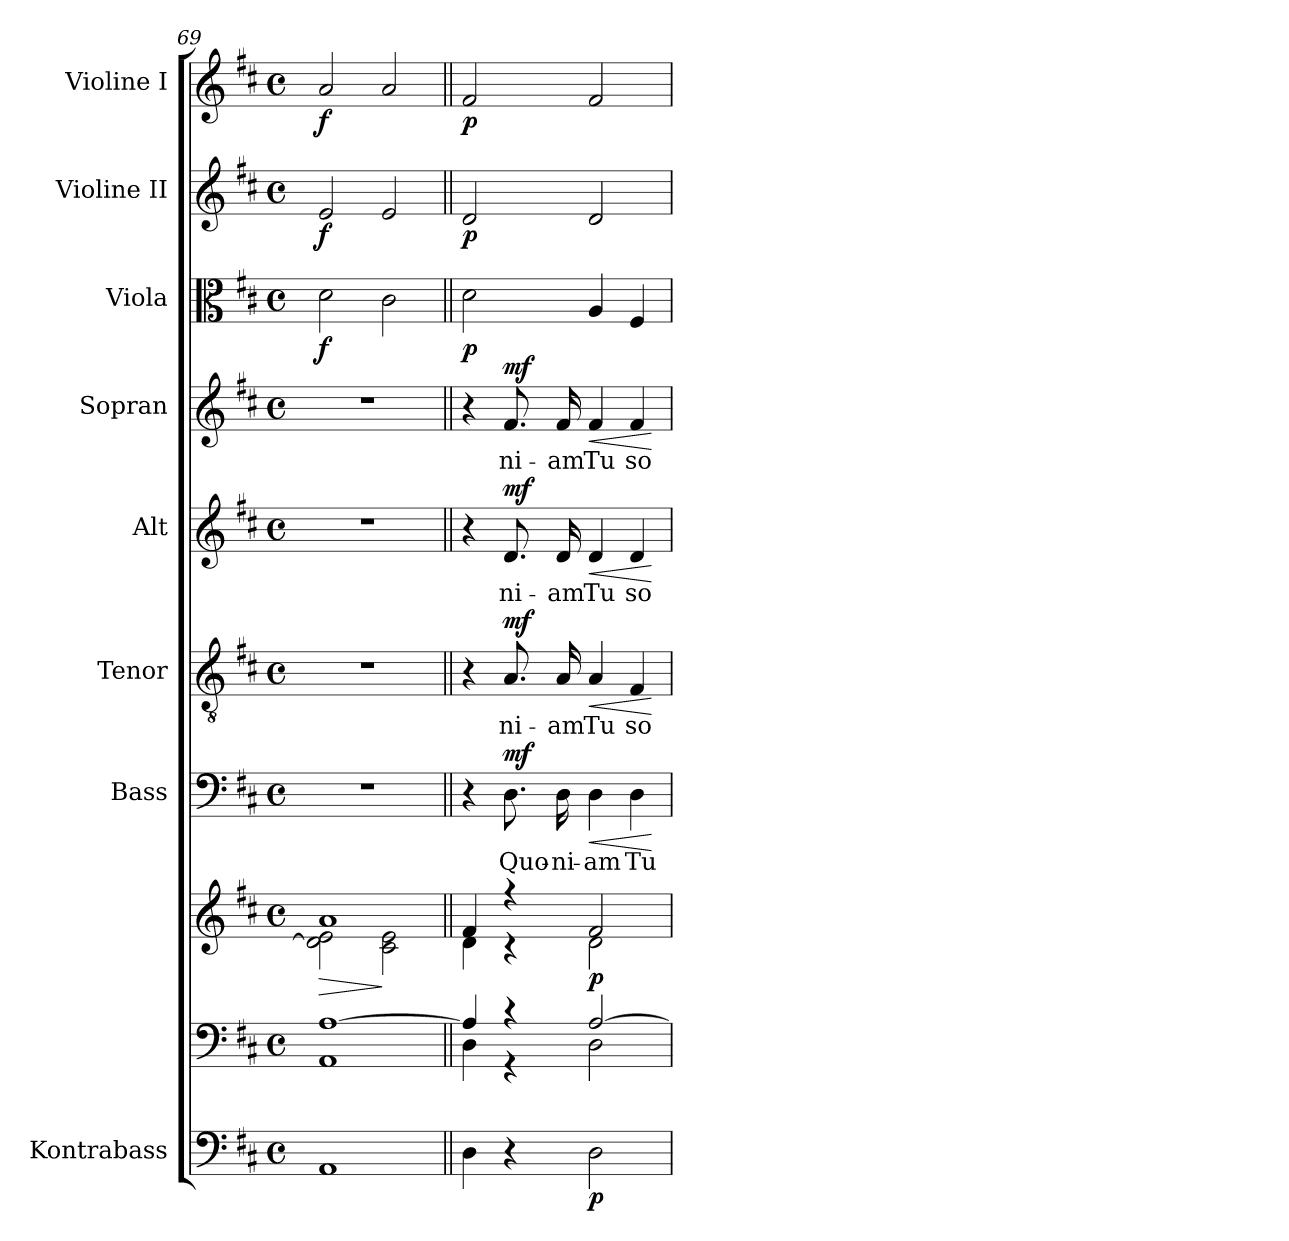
**kern	**dynam	**kern	**kern	**dynam	**kern	**text	**dynam	**kern	**text	**dynam	**kern	**text	**dynam	**kern	**text	**dynam	**kern	**dynam	**kern	**dynam	**kern	**dynam
*part9	*part9	*part8	*part8	*part8	*part7	*part7	*part7	*part6	*part6	*part6	*part5	*part5	*part5	*part4	*part4	*part4	*part3	*part3	*part2	*part2	*part1	*part1
*staff10	*staff10	*staff9	*staff8	*staff8/9	*staff7	*staff7	*staff7	*staff6	*staff6	*staff6	*staff5	*staff5	*staff5	*staff4	*staff4	*staff4	*staff3	*staff3	*staff2	*staff2	*staff1	*staff1
*I"Kontrabass	*	*	*	*	*I"Bass	*	*	*I"Tenor	*	*	*I"Alt	*	*	*I"Sopran	*	*	*I"Viola	*	*I"Violine II	*	*I"Violine I	*
*I'Kb.	*	*	*	*	*I'B.	*	*	*I'T.	*	*	*I'A.	*	*	*I'S.	*	*	*I'Vla.	*	*I'Vl. II	*	*I'Vl. I	*
*clefF4	*	*clefF4	*clefG2	*	*clefF4	*	*	*clefGv2	*	*	*clefG2	*	*	*clefG2	*	*	*clefC3	*	*clefG2	*	*clefG2	*
*ITrd7c12	*	*	*	*	*	*	*	*	*	*	*	*	*	*	*	*	*	*	*	*	*	*
*k[f#c#]	*	*k[f#c#]	*k[f#c#]	*	*k[f#c#]	*	*	*k[f#c#]	*	*	*k[f#c#]	*	*	*k[f#c#]	*	*	*k[f#c#]	*	*k[f#c#]	*	*k[f#c#]	*
*D:	*	*D:	*D:	*	*D:	*	*	*D:	*	*	*D:	*	*	*D:	*	*	*D:	*	*D:	*	*D:	*
*M4/4	*	*M4/4	*M4/4	*	*M4/4	*	*	*M4/4	*	*	*M4/4	*	*	*M4/4	*	*	*M4/4	*	*M4/4	*	*M4/4	*
*met(c)	*	*met(c)	*met(c)	*	*met(c)	*	*	*met(c)	*	*	*met(c)	*	*	*met(c)	*	*	*met(c)	*	*met(c)	*	*met(c)	*
=69	=69	=69	=69	=69	=69	=69	=69	=69	=69	=69	=69	=69	=69	=69	=69	=69	=69	=69	=69	=69	=69	=69
*	*	*^	*	*	*	*	*	*	*	*	*	*	*	*	*	*	*	*	*	*	*	*
!	!	!	!	!	!LO:HP:b	!	!	!	!	!	!	!	!	!	!	!	!	!	!LO:DY:b	!	!LO:DY:b	!	!LO:DY:b
*	*	*	*	*^	*	*	*	*	*	*	*	*	*	*	*	*	*	*	*	*	*	*	*
1AAA	.	[>1A	1AA	1a	2d\] 2e\	>	1r	.	.	1r	.	.	1r	.	.	1r	.	.	2d\	f	2e/	f	2a/	f
.	.	.	.	.	2c#\ 2e\	]	.	.	.	.	.	.	.	.	.	.	.	.	2c#\	.	2e/	.	2a/	.
=70||	=70||	=70||	=70||	=70||	=70||	=70||	=70||	=70||	=70||	=70||	=70||	=70||	=70||	=70||	=70||	=70||	=70||	=70||	=70||	=70||	=70||	=70||	=70||	=70||
!	!	!	!	!	!	!	!	!	!	!	!	!	!	!	!	!	!	!	!	!LO:DY:b	!	!LO:DY:b	!	!LO:DY:b
4DD\	.	4A/]	4D\	4f#/	4d\	.	4r	.	.	4r	.	.	4r	.	.	4r	.	.	2d\	p	2d/	p	2f#/	p
!	!	!	!	!	!	!	!	!LO:LY:b	!LO:DY:a	!	!LO:LY:b	!LO:DY:a	!	!LO:LY:b	!LO:DY:a	!	!LO:LY:b	!LO:DY:a	!	!	!	!	!	!
4r	.	4r	4r	4r	4r	.	8.D\	Quo-	mf	8.A/	-ni-	mf	8.d/	-ni-	mf	8.f#/	-ni-	mf	.	.	.	.	.	.
!	!	!	!	!	!	!	!	!LO:LY:b	!	!	!LO:LY:b	!	!	!LO:LY:b	!	!	!LO:LY:b	!	!	!	!	!	!	!
.	.	.	.	.	.	.	16D\	-ni-	.	16A/	-am	.	16d/	-am	.	16f#/	-am	.	.	.	.	.	.	.
!	!LO:DY:b	!	!	!	!	!LO:DY:b	!	!LO:LY:b	!LO:HP:b	!	!LO:LY:b	!LO:HP:b	!	!LO:LY:b	!LO:HP:b	!	!LO:LY:b	!LO:HP:b	!	!	!	!	!	!
2DD\	p	[>2A/	2D\	2f#/	2d\	p	4D\	-am	<	4A/	Tu	<	4d/	Tu	<	4f#/	Tu	<	4A/	.	2d/	.	2f#/	.
!	!	!	!	!	!	!	!	!LO:LY:b	!	!	!LO:LY:b	!	!	!LO:LY:b	!	!	!LO:LY:b	!	!	!	!	!	!	!
.	.	.	.	.	.	.	4D\	Tu	.	4F#/	so-	.	4d/	so-	.	4f#/	so-	.	4F#/	.	.	.	.	.
*	*	*v	*v	*	*	*	*	*	*	*	*	*	*	*	*	*	*	*	*	*	*	*	*	*
*	*	*	*v	*v	*	*	*	*	*	*	*	*	*	*	*	*	*	*	*	*	*	*	*
.	.	.	.	.	.	.	[	.	.	[	.	.	[	.	.	[	.	.	.	.	.	.
=	=	=	=	=	=	=	=	=	=	=	=	=	=	=	=	=	=	=	=	=	=	=
*-	*-	*-	*-	*-	*-	*-	*-	*-	*-	*-	*-	*-	*-	*-	*-	*-	*-	*-	*-	*-	*-	*-
